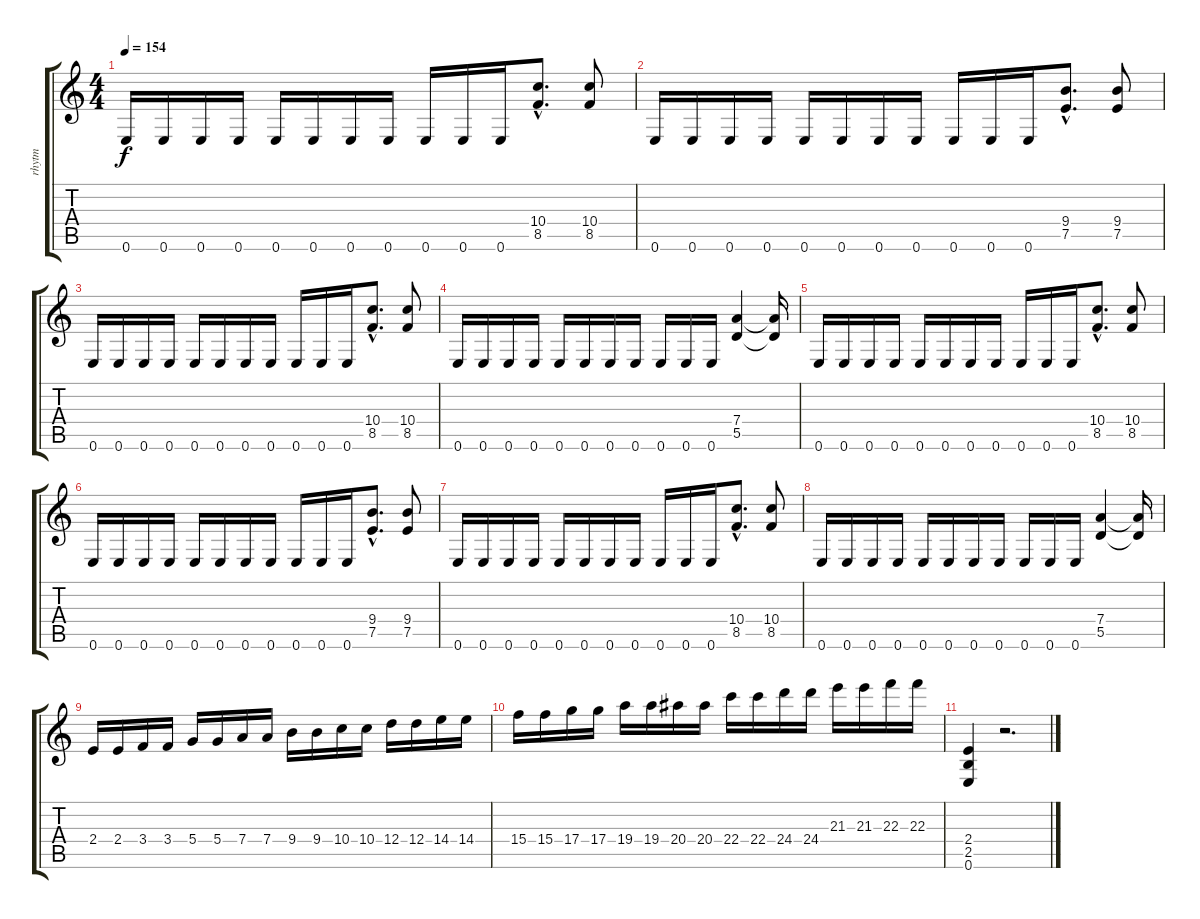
\track ("rhytm" "rhytm") {instrument distortionguitar}
\staff {score tabs}
\tuning (E4 B3 G3 D3 A2 E2) {hide}
\ts (4 4)
\tempo 154
\clef g2
\ks c
0.6.16{dy f} 0.6.16 0.6.16 0.6.16 0.6.16 0.6.16 0.6.16 0.6.16 0.6.16 0.6.16 0.6.16 (10.4{hac} 8.5{hac}).8{d} (10.4 8.5).8 |
0.6.16 0.6.16 0.6.16 0.6.16 0.6.16 0.6.16 0.6.16 0.6.16 0.6.16 0.6.16 0.6.16 (9.4{hac} 7.5{hac}).8{d} (9.4 7.5).8 |
0.6.16 0.6.16 0.6.16 0.6.16 0.6.16 0.6.16 0.6.16 0.6.16 0.6.16 0.6.16 0.6.16 (10.4{hac} 8.5{hac}).8{d} (10.4 8.5).8 |
0.6.16 0.6.16 0.6.16 0.6.16 0.6.16 0.6.16 0.6.16 0.6.16 0.6.16 0.6.16 0.6.16 (7.4 5.5).4 (7.4{t} 5.5{t}).16 |
0.6.16 0.6.16 0.6.16 0.6.16 0.6.16 0.6.16 0.6.16 0.6.16 0.6.16 0.6.16 0.6.16 (10.4{hac} 8.5{hac}).8{d} (10.4 8.5).8 |
0.6.16 0.6.16 0.6.16 0.6.16 0.6.16 0.6.16 0.6.16 0.6.16 0.6.16 0.6.16 0.6.16 (9.4{hac} 7.5{hac}).8{d} (9.4 7.5).8 |
0.6.16 0.6.16 0.6.16 0.6.16 0.6.16 0.6.16 0.6.16 0.6.16 0.6.16 0.6.16 0.6.16 (10.4{hac} 8.5{hac}).8{d} (10.4 8.5).8 |
0.6.16 0.6.16 0.6.16 0.6.16 0.6.16 0.6.16 0.6.16 0.6.16 0.6.16 0.6.16 0.6.16 (7.4 5.5).4 (7.4{t} 5.5{t}).16 |
2.4.16 2.4.16 3.4.16 3.4.16 5.4.16 5.4.16 7.4.16 7.4.16 9.4.16 9.4.16 10.4.16 10.4.16 12.4.16 12.4.16 14.4.16 14.4.16 |
15.4.16 15.4.16 17.4.16 17.4.16 19.4.16 19.4.16 20.4.16 20.4.16 22.4.16 22.4.16 24.4.16 24.4.16 21.3.16 21.3.16 22.3.16 22.3.16 |
(2.4 2.5 0.6).4 r.2{d}
